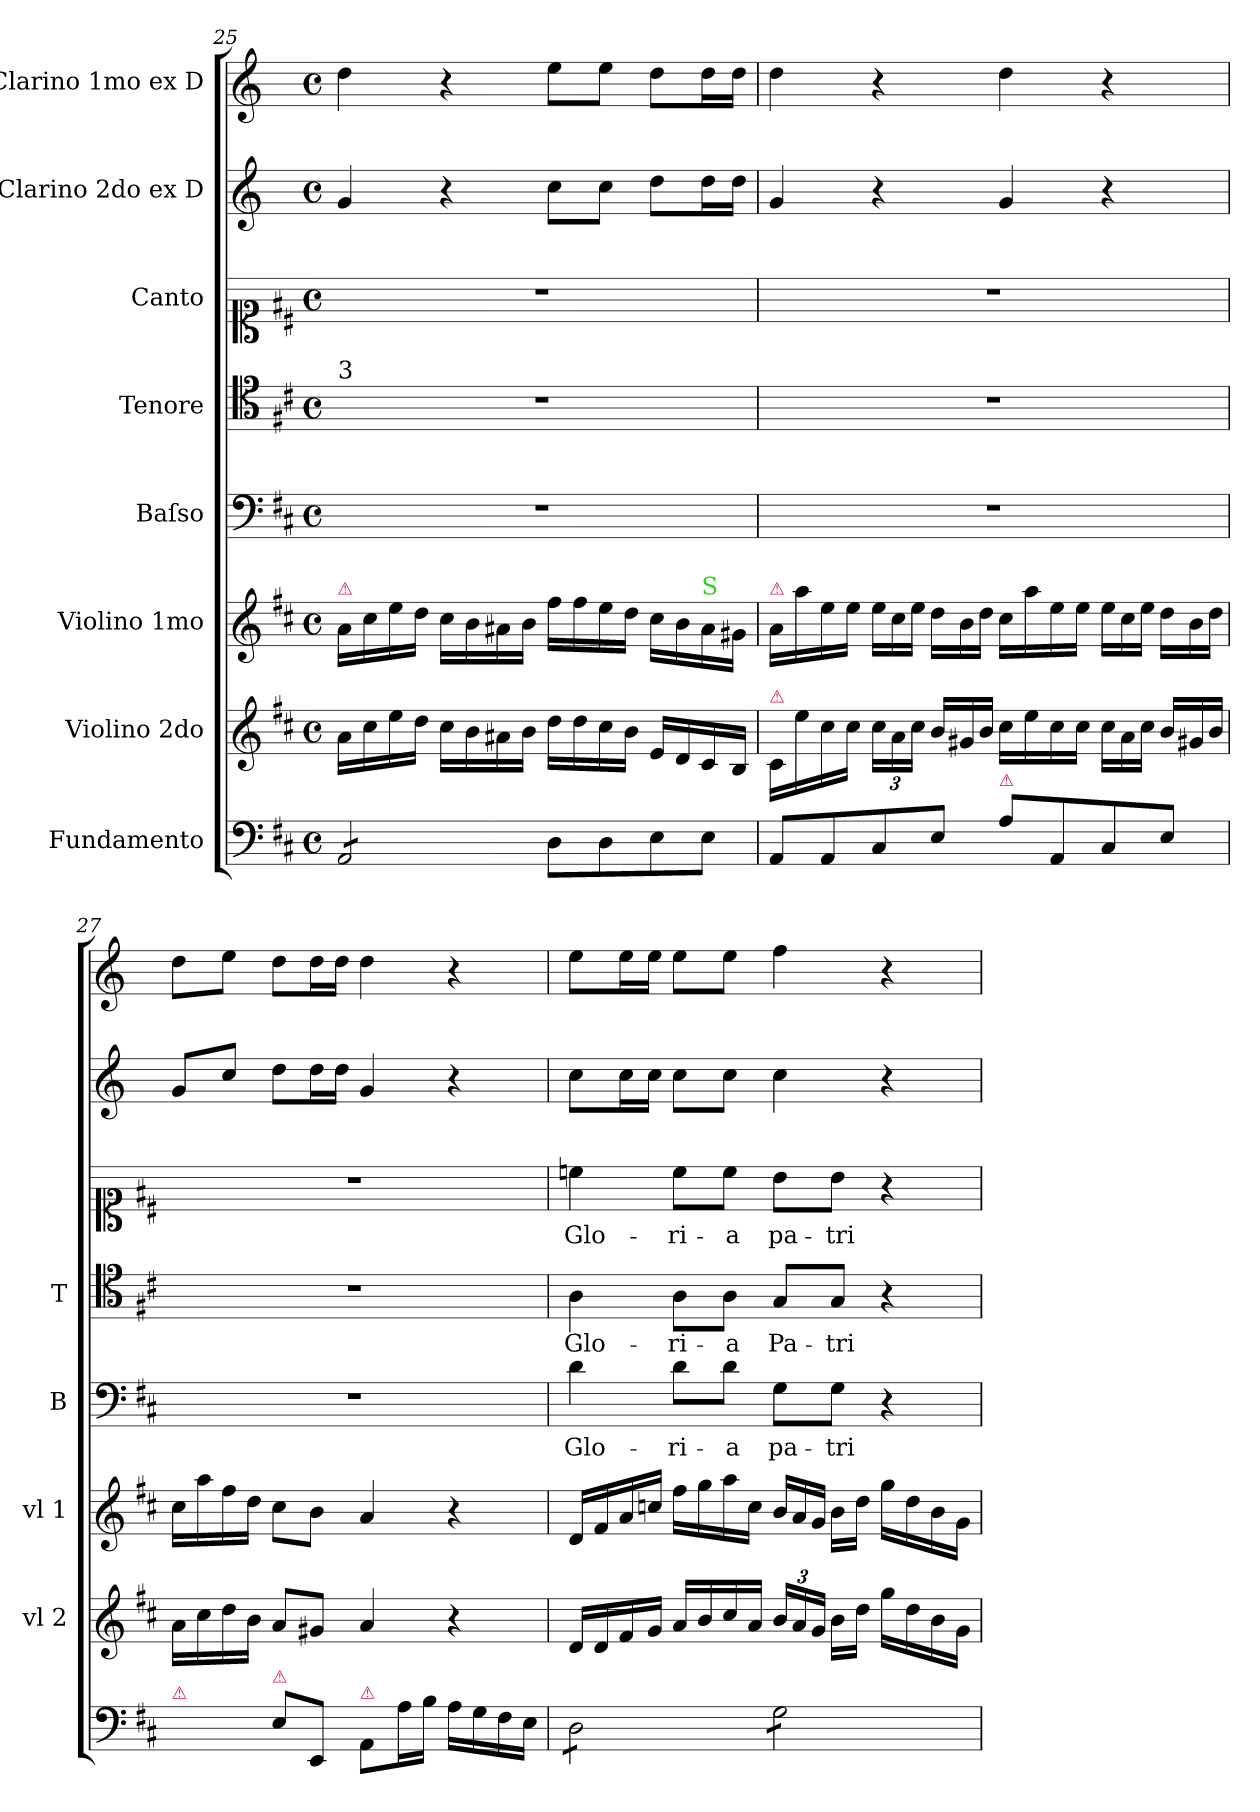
**kern	**kern	**kern	**kern	**text	**kern	**text	**kern	**text	**kern	**kern
*part8	*part7	*part6	*part5	*part5	*part4	*part4	*part3	*part3	*part2	*part1
*staff8	*staff7	*staff6	*staff5	*staff5	*staff4	*staff4	*staff3	*staff3	*staff2	*staff1
*I"Fundamento	*I"Violino 2do	*I"Violino 1mo	*I"Baſso	*	*I"Tenore	*	*I"Canto	*	*I"Clarino 2do ex D	*I"Clarino 1mo ex D
*	*I'vl 2	*I'vl 1	*I'B	*	*I'T	*	*	*	*	*
*clefF4	*clefG2	*clefG2	*clefF4	*	*clefC4	*	*clefC1	*	*clefG2	*clefG2
*	*	*	*	*	*	*	*	*	*ITrd-1c-2	*ITrd-1c-2
*k[f#c#]	*k[f#c#]	*k[f#c#]	*k[f#c#]	*	*k[f#c#]	*	*k[f#c#]	*	*k[f#c#]	*k[f#c#]
*M4/4	*M4/4	*M4/4	*M4/4	*	*M4/4	*	*M4/4	*	*M4/4	*M4/4
*met(c)	*met(c)	*met(c)	*met(c)	*	*met(c)	*	*met(c)	*	*met(c)	*met(c)
=25	=25	=25	=25	=25	=25	=25	=25	=25	=25	=25
!	!	!	!	!	!LO:TX:a:t=3	!	!	!	!	!
!	!	!LO:TX:a:color=crimson:t=⚠	!	!	!	!	!	!	!	!
*tremolo	*	*	*	*	*	*	*	*	*	*
8AA/L	16a\LL	16a\LL	1r	.	1r	.	1r	.	4a/	4ee\
.	16cc#\	16cc#\	.	.	.	.	.	.	.	.
8AA/	16ee\	16ee\	.	.	.	.	.	.	.	.
.	16dd\JJ	16dd\JJ	.	.	.	.	.	.	.	.
8AA/	16cc#\LL	16cc#\LL	.	.	.	.	.	.	4r	4r
.	16b\	16b\	.	.	.	.	.	.	.	.
8AA/J	16a#X\	16a#X\	.	.	.	.	.	.	.	.
*Xtremolo	*	*	*	*	*	*	*	*	*	*
.	16b\JJ	16b\JJ	.	.	.	.	.	.	.	.
8D\L	16dd\LL	16ff#\LL	.	.	.	.	.	.	8dd\L	8ff#\L
.	16dd\	16ff#\	.	.	.	.	.	.	.	.
8D\	16cc#\	16ee\	.	.	.	.	.	.	8dd\J	8ff#\J
.	16b\JJ	16dd\JJ	.	.	.	.	.	.	.	.
8E\	16e/LL	16cc#\LL	.	.	.	.	.	.	8ee\L	8ee\L
.	16d/	16b\	.	.	.	.	.	.	.	.
!	!	!LO:TX:a:color=limegreen:t=S	!	!	!	!	!	!	!	!
8E\J	16c#/	16a#\	.	.	.	.	.	.	16ee\L	16ee\L
.	16B/JJ	16g#X\JJ	.	.	.	.	.	.	16ee\JJ	16ee\JJ
=26	=26	=26	=26	=26	=26	=26	=26	=26	=26	=26
!	!	!LO:TX:a:color=crimson:t=⚠	!	!	!	!	!	!	!	!
!	!LO:TX:a:color=crimson:t=⚠	!	!	!	!	!	!	!	!	!
8AA/L	16c#/LL	16a/LL	1r	.	1r	.	1r	.	4a/	4ee\
.	16ee\	16aa\	.	.	.	.	.	.	.	.
8AA/	16cc#\	16ee\	.	.	.	.	.	.	.	.
.	16cc#\JJ	16ee\JJ	.	.	.	.	.	.	.	.
*	*	*Xtuplet	*	*	*	*	*	*	*	*
8C#/	24cc#\LL	24ee\LL	.	.	.	.	.	.	4r	4r
.	24a\	24cc#\	.	.	.	.	.	.	.	.
.	24cc#\JJ	24ee\JJ	.	.	.	.	.	.	.	.
*	*Xtuplet	*	*	*	*	*	*	*	*	*
8E/J	24b/LL	24dd\LL	.	.	.	.	.	.	.	.
.	24g#X/	24b\	.	.	.	.	.	.	.	.
.	24b/JJ	24dd\JJ	.	.	.	.	.	.	.	.
!LO:TX:a:color=crimson:t=⚠	!	!	!	!	!	!	!	!	!	!
8A\L	16cc#\LL	16cc#\LL	.	.	.	.	.	.	4a/	4ee\
.	16ee\	16aa\	.	.	.	.	.	.	.	.
8AA/	16cc#\	16ee\	.	.	.	.	.	.	.	.
.	16cc#\JJ	16ee\JJ	.	.	.	.	.	.	.	.
8C#/	24cc#\LL	24ee\LL	.	.	.	.	.	.	4r	4r
.	24a\	24cc#\	.	.	.	.	.	.	.	.
.	24cc#\JJ	24ee\JJ	.	.	.	.	.	.	.	.
8E/J	24b/LL	24dd\LL	.	.	.	.	.	.	.	.
.	24g#X/	24b\	.	.	.	.	.	.	.	.
.	24b/JJ	24dd\JJ	.	.	.	.	.	.	.	.
=27	=27	=27	=27	=27	=27	=27	=27	=27	=27	=27
!LO:TX:a:color=crimson:t=⚠	!	!	!	!	!	!	!	!	!	!
4ryy	16a\LL	16cc#\LL	1r	.	1r	.	1r	.	8a/L	8ee\L
.	16cc#\	16aa\	.	.	.	.	.	.	.	.
.	16dd\	16ff#\	.	.	.	.	.	.	8dd/J	8ff#\J
.	16b\JJ	16dd\JJ	.	.	.	.	.	.	.	.
!LO:TX:a:color=crimson:t=⚠	!	!	!	!	!	!	!	!	!	!
8E\L	8a/L	8cc#\L	.	.	.	.	.	.	8ee\L	8ee\L
8EE/J	8g#X/J	8b\J	.	.	.	.	.	.	16ee\L	16ee\L
.	.	.	.	.	.	.	.	.	16ee\JJ	16ee\JJ
!LO:TX:a:color=crimson:t=⚠	!	!	!	!	!	!	!	!	!	!
8AA/L	4a/	4a/	.	.	.	.	.	.	4a/	4ee\
16A\L	.	.	.	.	.	.	.	.	.	.
16B\JJ	.	.	.	.	.	.	.	.	.	.
16A\LL	4r	4r	.	.	.	.	.	.	4r	4r
16G\	.	.	.	.	.	.	.	.	.	.
16F#\	.	.	.	.	.	.	.	.	.	.
16E\JJ	.	.	.	.	.	.	.	.	.	.
=28	=28	=28	=28	=28	=28	=28	=28	=28	=28	=28
*tremolo	*	*	*	*	*	*	*	*	*	*
8D\L	16d/LL	16d/LL	4d\	Glo-	4A\	Glo-	4ccn\	Glo-	8dd\L	8ff#\L
.	16d/	16f#/	.	.	.	.	.	.	.	.
8D\	16f#/	16a/	.	.	.	.	.	.	16dd\L	16ff#\L
.	16g/JJ	16ccn/JJ	.	.	.	.	.	.	16dd\JJ	16ff#\JJ
8D\	16a/LL	16ff#\LL	8d\L	-ri-	8A\L	-ri-	8cc\L	-ri-	8dd\L	8ff#\L
.	16b/	16gg\	.	.	.	.	.	.	.	.
8D\J	16cc#/	16aa\	8d\J	-a	8A\J	-a	8cc\J	-a	8dd\J	8ff#\J
.	16a/JJ	16cc\JJ	.	.	.	.	.	.	.	.
*	*tuplet	*	*	*	*	*	*	*	*	*
8G\L	24b/LL	24b/LL	8G\L	pa-	8G/L	Pa-	8b\L	pa-	4dd\	4gg\
.	24a/	24a/	.	.	.	.	.	.	.	.
.	24g/JJ	24g/JJ	.	.	.	.	.	.	.	.
8G\	16b\LL	16b\LL	8G\J	-tri	8G/J	-tri	8b\J	-tri	.	.
.	16dd\JJ	16dd\JJ	.	.	.	.	.	.	.	.
8G\	16gg\LL	16gg\LL	4r	.	4r	.	4r	.	4r	4r
.	16dd\	16dd\	.	.	.	.	.	.	.	.
8G\J	16b\	16b\	.	.	.	.	.	.	.	.
*Xtremolo	*	*	*	*	*	*	*	*	*	*
.	16g\JJ	16g\JJ	.	.	.	.	.	.	.	.
=	=	=	=	=	=	=	=	=	=	=
*-	*-	*-	*-	*-	*-	*-	*-	*-	*-	*-
